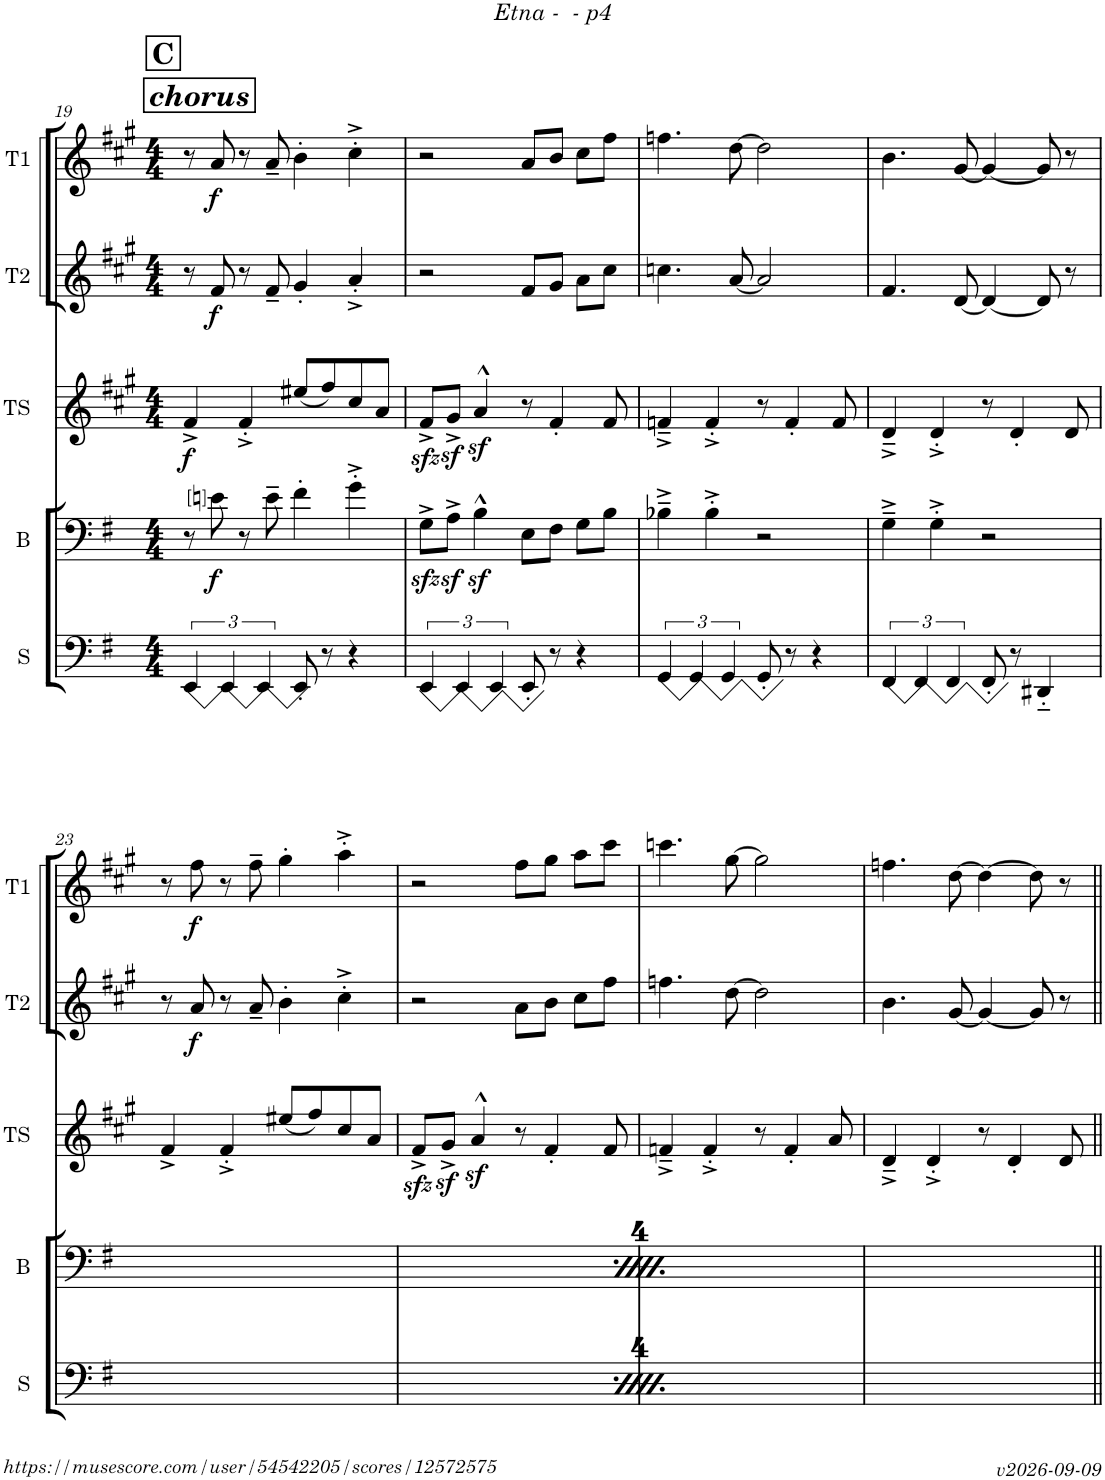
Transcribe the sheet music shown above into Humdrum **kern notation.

**kern	**kern	**dynam	**kern	**dynam	**kern	**dynam	**kern	**dynam
*part5	*part4	*part4	*part3	*part3	*part2	*part2	*part1	*part1
*staff5	*staff4	*staff4	*staff3	*staff3	*staff2	*staff2	*staff1	*staff1
*I"Sousa	*I"Trombone	*	*I"Tenor Sax	*	*I"Trumpet 2	*	*I"Trumpet 1	*
*I'S	*	*	*I'TS	*	*I'T2	*	*I'T1	*
!!LO:PB:g=z
*clefF4	*clefF4	*	*clefG2	*	*clefG2	*	*clefG2	*
*	*	*	*Trd8c14	*	*Trd1c2	*	*Trd1c2	*
*k[f#]	*k[f#]	*	*k[f#c#g#]	*	*k[f#c#g#]	*	*k[f#c#g#]	*
*M4/4	*M4/4	*	*M4/4	*	*M4/4	*	*M4/4	*
!!LO:REH:place=s1:a:B:cj:fs=14:t=C
!!LO:REH:place=s1:a:Bi:cj:fs=14:t=chorus
=19	=19	=19	=19	=19	=19	=19	=19	=19
!	!	!	!	!LO:DY:b	!	!	!	!
6EE/	8r	.	4f#^/	f	8r	.	8r	.
!	!	!LO:DY:b	!	!	!	!LO:DY:b	!	!LO:DY:b
.	8enj\	f	.	.	8f#/	f	8a/	f
6EE/	.	.	.	.	.	.	.	.
.	8r	.	4f#'^/	.	8r	.	8r	.
6EE/	.	.	.	.	.	.	.	.
.	8e~\	.	.	.	8f#~/	.	8a~/	.
8EE'/	4f#'\	.	(8ee#X/L	.	4g#'/	.	4b'\	.
8r	.	.	8ff#/)	.	.	.	.	.
4r	4g'^\	.	8cc#/	.	4a'^/	.	4cc#'^\	.
.	.	.	8a/J	.	.	.	.	.
=20	=20	=20	=20	=20	=20	=20	=20	=20
6EE/	8Gzz<^\L	.	8f#zz<^/L	.	2r	.	2r	.
.	8Az<^\J	.	8g#z<^/J	.	.	.	.	.
6EE/	.	.	.	.	.	.	.	.
.	4Bz<^^\	.	4az<^^/	.	.	.	.	.
6EE/	.	.	.	.	.	.	.	.
8EE'/	8E\L	.	8r	.	8f#/L	.	8a/L	.
8r	8F#\J	.	4f#'/	.	8g#/J	.	8b/J	.
4r	8G\L	.	.	.	8a\L	.	8cc#\L	.
.	8B\J	.	8f#/	.	8cc#\J	.	8ff#\J	.
=21	=21	=21	=21	=21	=21	=21	=21	=21
6GG/	4B-X~^\	.	4fn~^/	.	4.ccn\	.	4.ffn\	.
6GG/	.	.	.	.	.	.	.	.
.	4B-^'\	.	4f'^/	.	.	.	.	.
6GG/	.	.	.	.	.	.	.	.
.	.	.	.	.	[8a/	.	[8dd\	.
8GG'/	2r	.	8r	.	2a/]	.	2dd\]	.
8r	.	.	4f'/	.	.	.	.	.
4r	.	.	.	.	.	.	.	.
.	.	.	8f/	.	.	.	.	.
=22	=22	=22	=22	=22	=22	=22	=22	=22
6FF#/	4G~^\	.	4d~^/	.	4.f#/	.	4.b\	.
6FF#/	.	.	.	.	.	.	.	.
.	4G'^\	.	4d'^/	.	.	.	.	.
6FF#/	.	.	.	.	.	.	.	.
.	.	.	.	.	[8d/	.	[8g#/	.
8FF#'/	2r	.	8r	.	4d/_	.	4g#/_	.
8r	.	.	4d'/	.	.	.	.	.
4DD#X'~/	.	.	.	.	8d/]	.	8g#/]	.
.	.	.	8d/	.	8r	.	8r	.
!!LO:LB:g=z
=23	=23	=23	=23	=23	=23	=23	=23	=23
6EE/	8r	.	4f#^/	.	8r	.	8r	.
!	!	!LO:DY:b	!	!	!	!LO:DY:b	!	!LO:DY:b
.	8enj\	f	.	.	8a/	f	8ff#\	f
6EE/	.	.	.	.	.	.	.	.
.	8r	.	4f#'^/	.	8r	.	8r	.
6EE/	.	.	.	.	.	.	.	.
.	8e~\	.	.	.	8a~/	.	8ff#~\	.
8EE'/	4f#'\	.	(8ee#X/L	.	4b'\	.	4gg#'\	.
8r	.	.	8ff#/)	.	.	.	.	.
4r	4g'^\	.	8cc#/	.	4cc#'^\	.	4aa'^\	.
.	.	.	8a/J	.	.	.	.	.
=24	=24	=24	=24	=24	=24	=24	=24	=24
6EE/	8Gzz<^\L	.	8f#zz<^/L	.	2r	.	2r	.
.	8Az<^\J	.	8g#z<^/J	.	.	.	.	.
6EE/	.	.	.	.	.	.	.	.
.	4Bz<^^\	.	4az<^^/	.	.	.	.	.
6EE/	.	.	.	.	.	.	.	.
8EE'/	8E\L	.	8r	.	8a\L	.	8ff#\L	.
8r	8F#\J	.	4f#'/	.	8b\J	.	8gg#\J	.
4r	8G\L	.	.	.	8cc#\L	.	8aa\L	.
.	8B\J	.	8f#/	.	8ff#\J	.	8ccc#\J	.
=25	=25	=25	=25	=25	=25	=25	=25	=25
6GG/	4B-X~^\	.	4fn~^/	.	4.ffn\	.	4.cccn\	.
6GG/	.	.	.	.	.	.	.	.
.	4B-^'\	.	4f'^/	.	.	.	.	.
6GG/	.	.	.	.	.	.	.	.
.	.	.	.	.	[8dd\	.	[8gg#\	.
8GG'/	2r	.	8r	.	2dd\]	.	2gg#\]	.
8r	.	.	4f'/	.	.	.	.	.
4r	.	.	.	.	.	.	.	.
.	.	.	8a/	.	.	.	.	.
=26	=26	=26	=26	=26	=26	=26	=26	=26
6FF#/	4G~^\	.	4d~^/	.	4.b\	.	4.ffn\	.
6FF#/	.	.	.	.	.	.	.	.
.	4G'^\	.	4d'^/	.	.	.	.	.
6FF#/	.	.	.	.	.	.	.	.
.	.	.	.	.	[8g#/	.	[8dd\	.
8FF#'/	2r	.	8r	.	4g#/_	.	4dd\_	.
8r	.	.	4d'/	.	.	.	.	.
4DD#X'~/	.	.	.	.	8g#/]	.	8dd\]	.
.	.	.	8d/	.	8r	.	8r	.
=||	=||	=||	=||	=||	=||	=||	=||	=||
*-	*-	*-	*-	*-	*-	*-	*-	*-
